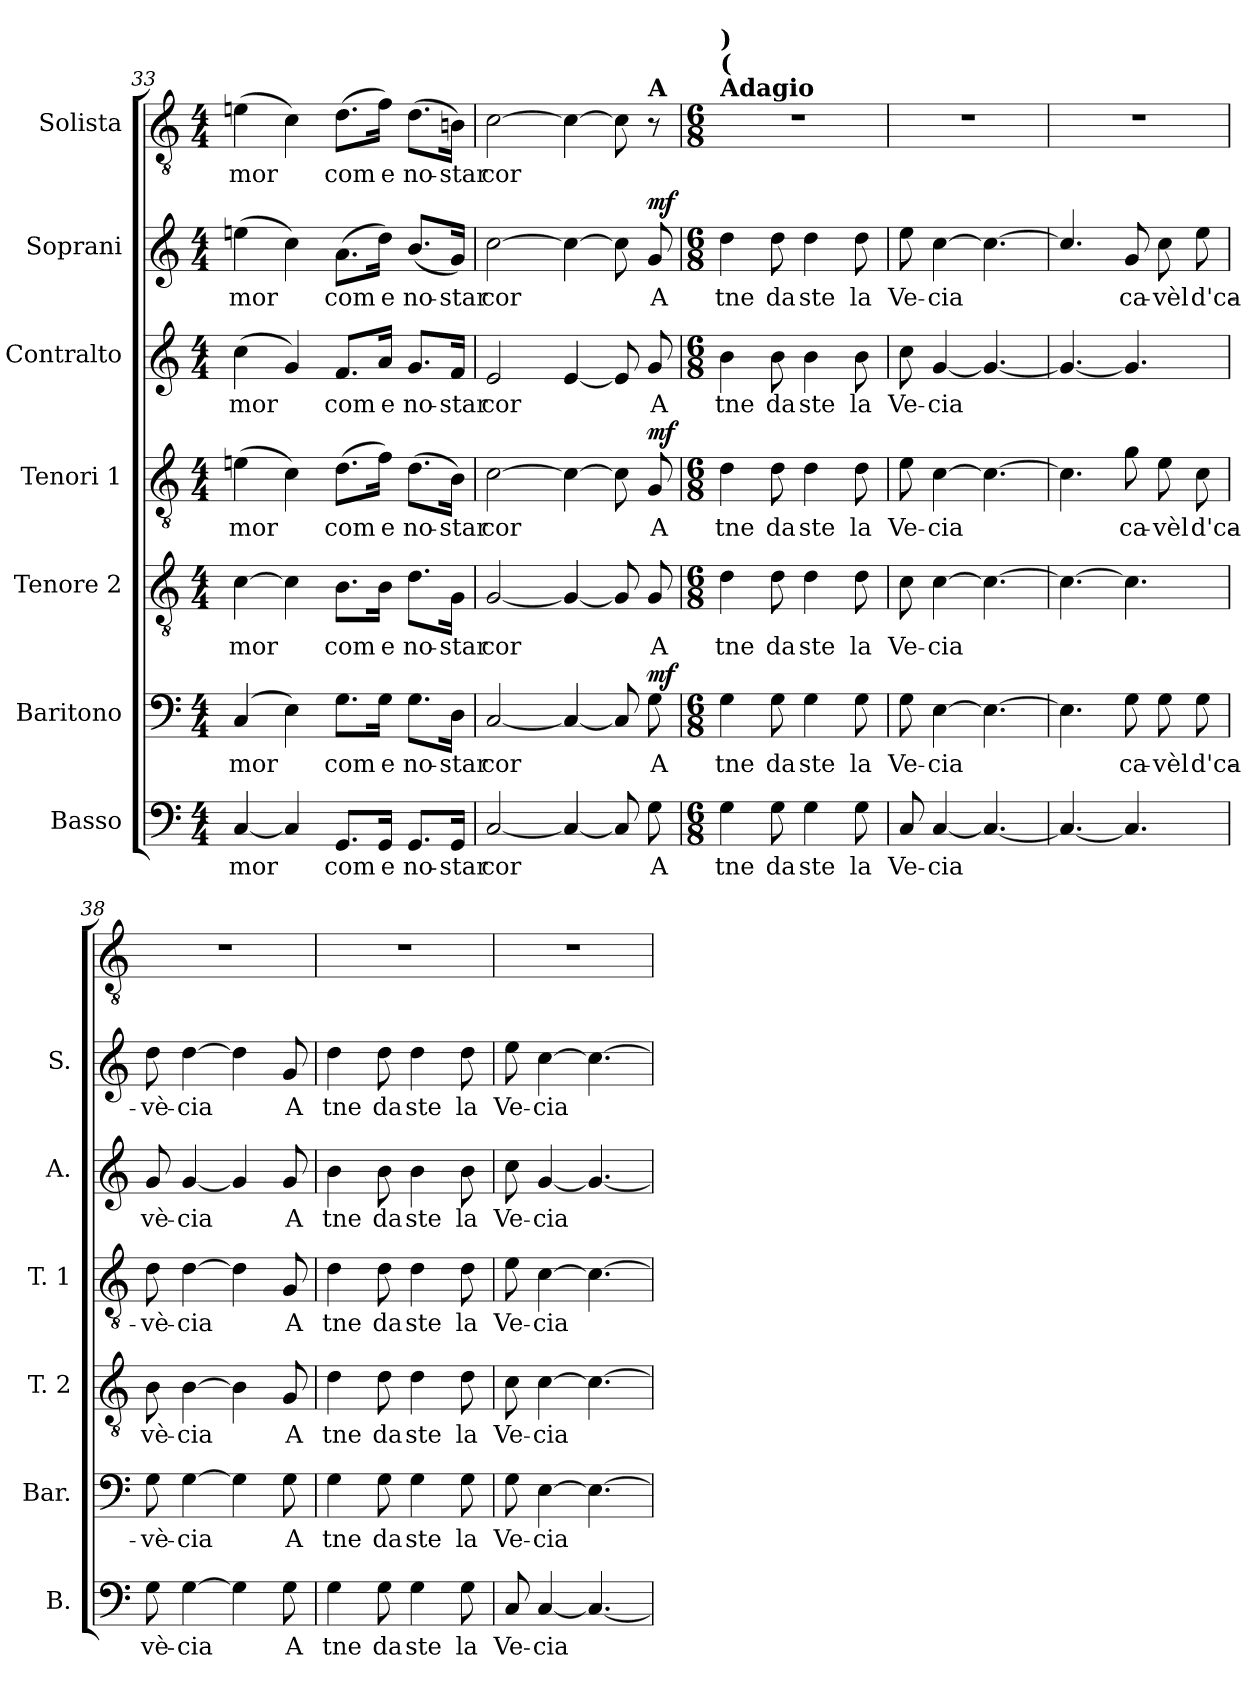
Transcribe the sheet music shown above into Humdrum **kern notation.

**kern	**text	**kern	**text	**dynam	**kern	**text	**kern	**text	**dynam	**kern	**text	**kern	**text	**dynam	**kern	**text
*part7	*part7	*part6	*part6	*part6	*part5	*part5	*part4	*part4	*part4	*part3	*part3	*part2	*part2	*part2	*part1	*part1
*staff7	*staff7	*staff6	*staff6	*staff6	*staff5	*staff5	*staff4	*staff4	*staff4	*staff3	*staff3	*staff2	*staff2	*staff2	*staff1	*staff1
*I"Basso	*	*I"Baritono	*	*	*I"Tenore 2	*	*I"Tenori 1	*	*	*I"Contralto	*	*I"Soprani	*	*	*I"Solista	*
*I'B.	*	*I'Bar.	*	*	*I'T. 2	*	*I'T. 1	*	*	*I'A.	*	*I'S.	*	*	*	*
*clefF4	*	*clefF4	*	*	*clefGv2	*	*clefGv2	*	*	*clefG2	*	*clefG2	*	*	*clefGv2	*
*k[]	*	*k[]	*	*	*k[]	*	*k[]	*	*	*k[]	*	*k[]	*	*	*k[]	*
*M4/4	*	*M4/4	*	*	*M4/4	*	*M4/4	*	*	*M4/4	*	*M4/4	*	*	*M4/4	*
=33	=33	=33	=33	=33	=33	=33	=33	=33	=33	=33	=33	=33	=33	=33	=33	=33
!	!LO:LY:b	!	!LO:LY:b	!	!	!LO:LY:b	!	!LO:LY:b	!	!	!LO:LY:b	!	!LO:LY:b	!	!	!LO:LY:b
[4C/	mor	(>4C/	mor	.	[4c\	mor	(>4en\	mor	.	(>4cc\	mor	(>4een\	mor	.	(>4en\	mor
4C/]	.	4E\)	.	.	4c\]	.	4c\)	.	.	4g/)	.	4cc\)	.	.	4c\)	.
!	!LO:LY:b	!	!LO:LY:b	!	!	!LO:LY:b	!	!LO:LY:b	!	!	!LO:LY:b	!	!LO:LY:b	!	!	!LO:LY:b
8.GG/L	com	8.G\L	com	.	8.B\L	com	(>8.d\L	com	.	8.f/L	com	(>8.a\L	com	.	(>8.d\L	com
!	!LO:LY:b	!	!LO:LY:b	!	!	!LO:LY:b	!	!LO:LY:b	!	!	!LO:LY:b	!	!LO:LY:b	!	!	!LO:LY:b
16GG/Jk	e	16G\Jk	e	.	16B\Jk	e	16f\Jk)	e	.	16a/Jk	e	16dd\Jk)	e	.	16f\Jk)	e
!	!LO:LY:b	!	!LO:LY:b	!	!	!LO:LY:b	!	!LO:LY:b	!	!	!LO:LY:b	!	!LO:LY:b	!	!	!LO:LY:b
8.GG/L	no-	8.G\L	no-	.	8.d\L	no-	(>8.d\L	no-	.	8.g/L	no-	(<8.b/L	no-	.	(>8.d\L	no-
!	!LO:LY:b	!	!LO:LY:b	!	!	!LO:LY:b	!	!LO:LY:b	!	!	!LO:LY:b	!	!LO:LY:b	!	!	!LO:LY:b
16GG/Jk	-star	16D\Jk	-star	.	16G\Jk	-star	16B\Jk)	-star	.	16f/Jk	-star	16g/Jk)	-star	.	16Bn\Jk)	-star
=34	=34	=34	=34	=34	=34	=34	=34	=34	=34	=34	=34	=34	=34	=34	=34	=34
!	!LO:LY:b	!	!LO:LY:b	!	!	!LO:LY:b	!	!LO:LY:b	!	!	!LO:LY:b	!	!LO:LY:b	!	!	!LO:LY:b
[2C/	cor	[2C/	cor	.	[2G/	cor	[2c\	cor	.	2e/	cor	[2cc\	cor	.	[2c\	cor
4C/_	.	4C/_	.	.	4G/_	.	4c\_	.	.	[4e/	.	4cc\_	.	.	4c\_	.
8C/]	.	8C/]	.	.	8G/]	.	8c\]	.	.	8e/]	.	8cc\]	.	.	8c\]	.
!	!	!	!	!	!	!	!	!	!	!	!	!	!	!	!LO:TX:a:B:t=A	!
!	!LO:LY:b	!	!LO:LY:b	!LO:DY:b	!	!LO:LY:b	!	!LO:LY:b	!LO:DY:b	!	!LO:LY:b	!	!LO:LY:b	!LO:DY:b	!	!
8G\	A	8G\	A	mf	8G/	A	8G/	A	mf	8g/	A	8g/	A	mf	8r	.
=35	=35	=35	=35	=35	=35	=35	=35	=35	=35	=35	=35	=35	=35	=35	=35	=35
*M6/8	*	*M6/8	*	*	*M6/8	*	*M6/8	*	*	*M6/8	*	*M6/8	*	*	*M6/8	*
*	*	*	*	*	*	*	*	*	*	*	*	*	*	*	*MM84	*
!	!	!	!	!	!	!	!	!	!	!	!	!	!	!	!LO:TX:a:B:t=Adagio	!
!	!	!	!	!	!	!	!	!	!	!	!	!	!	!	!LO:TX:a:B:t=(	!
!	!	!	!	!	!	!	!	!	!	!	!	!	!	!	!LO:TX:a:B:t=)	!
!	!LO:LY:b	!	!LO:LY:b	!	!	!LO:LY:b	!	!LO:LY:b	!	!	!LO:LY:b	!	!LO:LY:b	!	!	!
4G\	tne	4G\	tne	.	4d\	tne	4d\	tne	.	4b\	tne	4dd\	tne	.	2.r	.
!	!LO:LY:b	!	!LO:LY:b	!	!	!LO:LY:b	!	!LO:LY:b	!	!	!LO:LY:b	!	!LO:LY:b	!	!	!
8G\	da	8G\	da	.	8d\	da	8d\	da	.	8b\	da	8dd\	da	.	.	.
!	!LO:LY:b	!	!LO:LY:b	!	!	!LO:LY:b	!	!LO:LY:b	!	!	!LO:LY:b	!	!LO:LY:b	!	!	!
4G\	ste	4G\	ste	.	4d\	ste	4d\	ste	.	4b\	ste	4dd\	ste	.	.	.
!	!LO:LY:b	!	!LO:LY:b	!	!	!LO:LY:b	!	!LO:LY:b	!	!	!LO:LY:b	!	!LO:LY:b	!	!	!
8G\	la	8G\	la	.	8d\	la	8d\	la	.	8b\	la	8dd\	la	.	.	.
!!LO:LB:g=z
=36	=36	=36	=36	=36	=36	=36	=36	=36	=36	=36	=36	=36	=36	=36	=36	=36
!	!LO:LY:b	!	!LO:LY:b	!	!	!LO:LY:b	!	!LO:LY:b	!	!	!LO:LY:b	!	!LO:LY:b	!	!	!
8C/	Ve-	8G\	Ve-	.	8c\	Ve-	8e\	Ve-	.	8cc\	Ve-	8ee\	Ve-	.	2.r	.
!	!LO:LY:b	!	!LO:LY:b	!	!	!LO:LY:b	!	!LO:LY:b	!	!	!LO:LY:b	!	!LO:LY:b	!	!	!
[4C/	-cia	[4E\	-cia	.	[4c\	-cia	[4c\	-cia	.	[4g/	-cia	[4cc\	-cia	.	.	.
4.C/_	.	4.E\_	.	.	4.c\_	.	4.c\_	.	.	4.g/_	.	4.cc\_	.	.	.	.
=37	=37	=37	=37	=37	=37	=37	=37	=37	=37	=37	=37	=37	=37	=37	=37	=37
4.C/_	.	4.E\]	.	.	4.c\_	.	4.c\]	.	.	4.g/_	.	4.cc/]	.	.	2.r	.
!	!	!	!LO:LY:b	!	!	!	!	!LO:LY:b	!	!	!	!	!LO:LY:b	!	!	!
4.C/]	.	8G\	ca-	.	4.c\]	.	8g\	ca-	.	4.g/]	.	8g/	ca-	.	.	.
!	!	!	!LO:LY:b	!	!	!	!	!LO:LY:b	!	!	!	!	!LO:LY:b	!	!	!
.	.	8G\	-vèl	.	.	.	8e\	-vèl	.	.	.	8cc\	-vèl	.	.	.
!	!	!	!LO:LY:b	!	!	!	!	!LO:LY:b	!	!	!	!	!LO:LY:b	!	!	!
.	.	8G\	d'ca-	.	.	.	8c\	d'ca-	.	.	.	8ee\	d'ca-	.	.	.
=38	=38	=38	=38	=38	=38	=38	=38	=38	=38	=38	=38	=38	=38	=38	=38	=38
!	!LO:LY:b	!	!LO:LY:b	!	!	!LO:LY:b	!	!LO:LY:b	!	!	!LO:LY:b	!	!LO:LY:b	!	!	!
8G\	-vè-	8G\	-vè-	.	8B\	-vè-	8d\	-vè-	.	8g/	-vè-	8dd\	-vè-	.	2.r	.
!	!LO:LY:b	!	!LO:LY:b	!	!	!LO:LY:b	!	!LO:LY:b	!	!	!LO:LY:b	!	!LO:LY:b	!	!	!
[4G\	-cia	[4G\	-cia	.	[4B\	-cia	[4d\	-cia	.	[4g/	-cia	[4dd\	-cia	.	.	.
4G\]	.	4G\]	.	.	4B\]	.	4d\]	.	.	4g/]	.	4dd\]	.	.	.	.
!	!LO:LY:b	!	!LO:LY:b	!	!	!LO:LY:b	!	!LO:LY:b	!	!	!LO:LY:b	!	!LO:LY:b	!	!	!
8G\	A	8G\	A	.	8G/	A	8G/	A	.	8g/	A	8g/	A	.	.	.
=39	=39	=39	=39	=39	=39	=39	=39	=39	=39	=39	=39	=39	=39	=39	=39	=39
!	!LO:LY:b	!	!LO:LY:b	!	!	!LO:LY:b	!	!LO:LY:b	!	!	!LO:LY:b	!	!LO:LY:b	!	!	!
4G\	tne	4G\	tne	.	4d\	tne	4d\	tne	.	4b\	tne	4dd\	tne	.	2.r	.
!	!LO:LY:b	!	!LO:LY:b	!	!	!LO:LY:b	!	!LO:LY:b	!	!	!LO:LY:b	!	!LO:LY:b	!	!	!
8G\	da	8G\	da	.	8d\	da	8d\	da	.	8b\	da	8dd\	da	.	.	.
!	!LO:LY:b	!	!LO:LY:b	!	!	!LO:LY:b	!	!LO:LY:b	!	!	!LO:LY:b	!	!LO:LY:b	!	!	!
4G\	ste	4G\	ste	.	4d\	ste	4d\	ste	.	4b\	ste	4dd\	ste	.	.	.
!	!LO:LY:b	!	!LO:LY:b	!	!	!LO:LY:b	!	!LO:LY:b	!	!	!LO:LY:b	!	!LO:LY:b	!	!	!
8G\	la	8G\	la	.	8d\	la	8d\	la	.	8b\	la	8dd\	la	.	.	.
=40	=40	=40	=40	=40	=40	=40	=40	=40	=40	=40	=40	=40	=40	=40	=40	=40
!	!LO:LY:b	!	!LO:LY:b	!	!	!LO:LY:b	!	!LO:LY:b	!	!	!LO:LY:b	!	!LO:LY:b	!	!	!
8C/	Ve-	8G\	Ve-	.	8c\	Ve-	8e\	Ve-	.	8cc\	Ve-	8ee\	Ve-	.	2.r	.
!	!LO:LY:b	!	!LO:LY:b	!	!	!LO:LY:b	!	!LO:LY:b	!	!	!LO:LY:b	!	!LO:LY:b	!	!	!
[4C/	-cia	[4E\	-cia	.	[4c\	-cia	[4c\	-cia	.	[4g/	-cia	[4cc\	-cia	.	.	.
4.C/_	.	4.E\_	.	.	4.c\_	.	4.c\_	.	.	4.g/_	.	4.cc\_	.	.	.	.
=	=	=	=	=	=	=	=	=	=	=	=	=	=	=	=	=
*-	*-	*-	*-	*-	*-	*-	*-	*-	*-	*-	*-	*-	*-	*-	*-	*-
